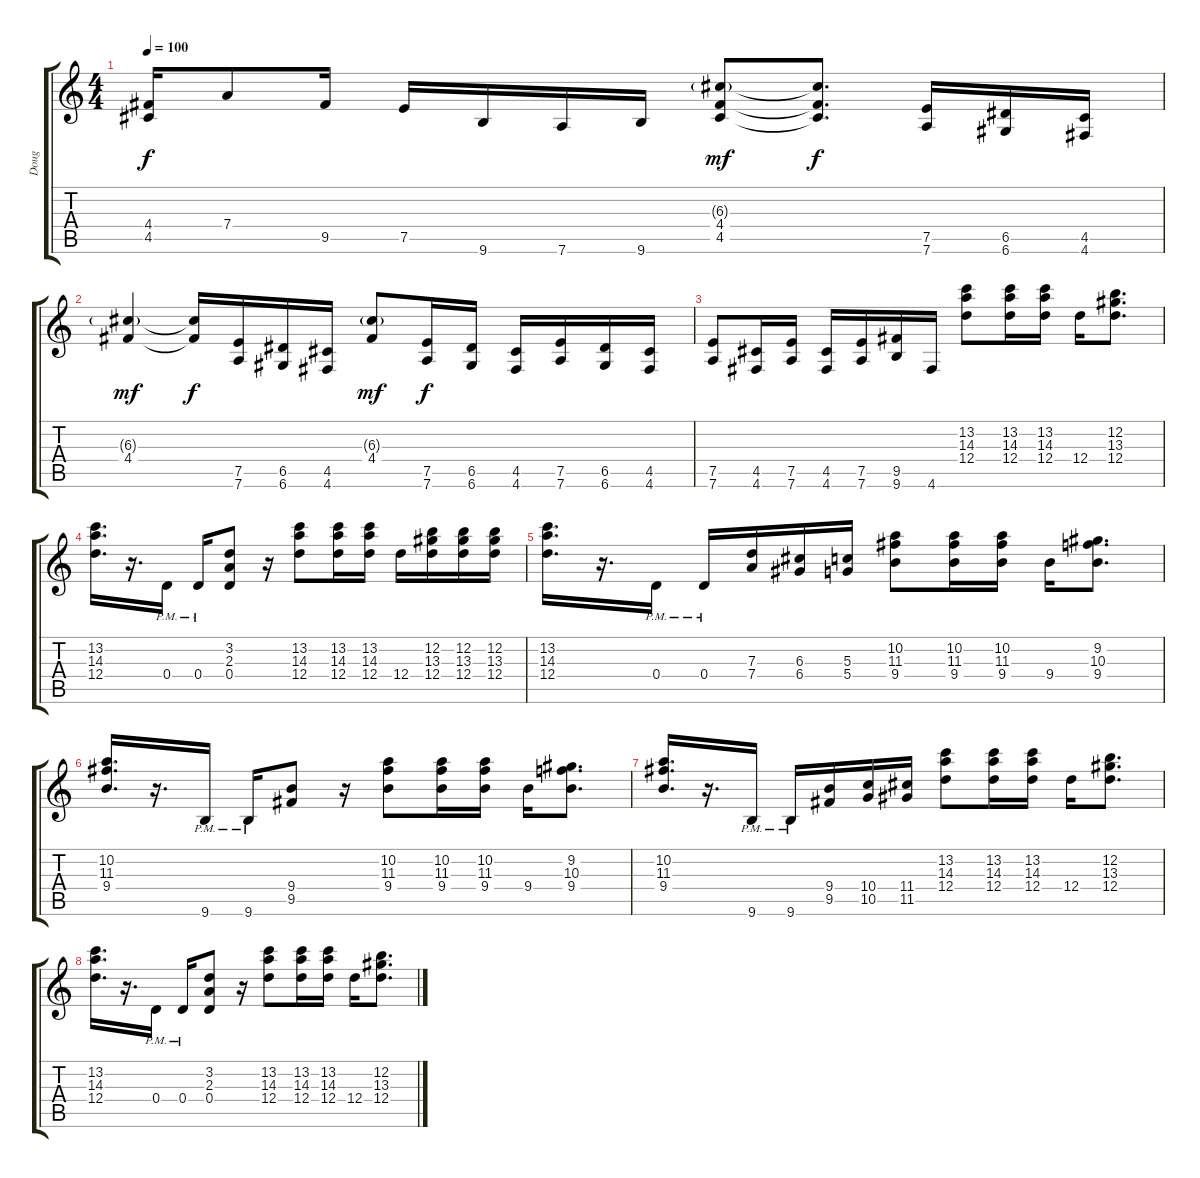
\track ("Doug" "Doug") {instrument overdrivenguitar}
\staff {score tabs}
\tuning (E4 B3 G3 D3 A2 D2) {hide}
\ts (4 4)
\tempo 100
\clef g2
\ks c
(4.4 4.5).16{dy f} 7.4.8 9.5.16 7.5.16 9.6.16 7.6.16 9.6.16 (6.3{g} 4.4 4.5).8{dy mf} (6.3{t} 4.4{t} 4.5{t}).8{d dy f} (7.5 7.6).16 (6.5 6.6).16 (4.5 4.6).16 |
(6.3{g} 4.4).4{dy mf} (6.3{t} 4.4{t}).16{dy f} (7.5 7.6).16 (6.5 6.6).16 (4.5 4.6).16 (6.3{g} 4.4).8{dy mf} (7.5 7.6).16{dy f} (6.5 6.6).16 (4.5 4.6).16 (7.5 7.6).16 (6.5 6.6).16 (4.5 4.6).16 |
(7.5 7.6).8 (4.5 4.6).16 (7.5 7.6).16 (4.5 4.6).16 (7.5 7.6).16 (9.5 9.6).16 4.6.16 (13.2 14.3 12.4).8 (13.2 14.3 12.4).16 (13.2 14.3 12.4).16 12.4.16 (12.2 13.3 12.4).8{d} |
(13.2 14.3 12.4).16{d} r.16{d} 0.4{pm}.16 0.4{pm}.16 (3.2 2.3 0.4).8 r.16 (13.2 14.3 12.4).8 (13.2 14.3 12.4).16 (13.2 14.3 12.4).16 12.4.16 (12.2 13.3 12.4).16 (12.2 13.3 12.4).16 (12.2 13.3 12.4).16 |
(13.2 14.3 12.4).16{d} r.16{d} 0.4{pm}.16 0.4{pm}.16 (7.3 7.4).16 (6.3 6.4).16 (5.3 5.4).16 (10.2 11.3 9.4).8 (10.2 11.3 9.4).16 (10.2 11.3 9.4).16 9.4.16 (9.2 10.3 9.4).8{d} |
(10.2 11.3 9.4).16{d} r.16{d} 9.6{pm}.16 9.6{pm}.16 (9.4 9.5).8 r.16 (10.2 11.3 9.4).8 (10.2 11.3 9.4).16 (10.2 11.3 9.4).16 9.4.16 (9.2 10.3 9.4).8{d} |
(10.2 11.3 9.4).16{d} r.16{d} 9.6{pm}.16 9.6{pm}.16 (9.4 9.5).16 (10.4 10.5).16 (11.4 11.5).16 (13.2 14.3 12.4).8 (13.2 14.3 12.4).16 (13.2 14.3 12.4).16 12.4.16 (12.2 13.3 12.4).8{d} |
(13.2 14.3 12.4).16{d} r.16{d} 0.4{pm}.16 0.4{pm}.16 (3.2 2.3 0.4).8 r.16 (13.2 14.3 12.4).8 (13.2 14.3 12.4).16 (13.2 14.3 12.4).16 12.4.16 (12.2 13.3 12.4).8{d}
